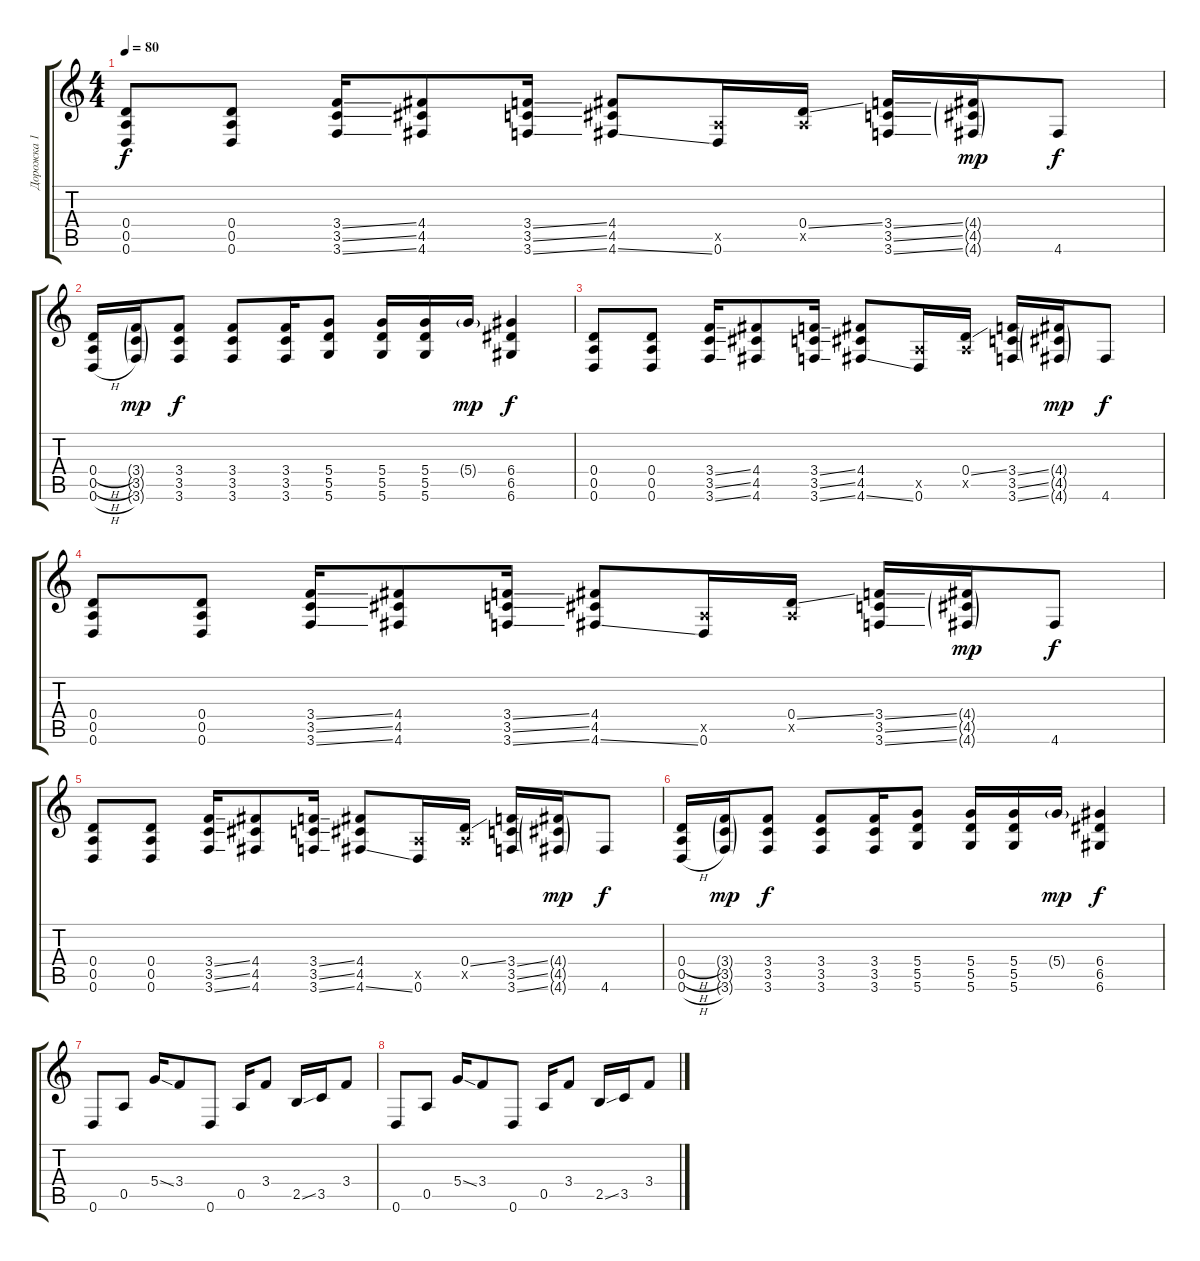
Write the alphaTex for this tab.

\track ("Дорожка 1" "Дорожка 1") {instrument electricguitarmuted}
\staff {score tabs}
\tuning (E4 B3 G3 D3 A2 D2) {hide}
\ts (4 4)
\tempo 80
\clef g2
\ks c
(0.4 0.5 0.6).8{dy f} (0.4 0.5 0.6).8 (3.4{ss} 3.5{ss} 3.6{ss}).16 (4.4 4.5 4.6).8 (3.4{ss} 3.5{ss} 3.6{ss}).16 (4.4 4.5 4.6{ss}).8 (0.5{x} 0.6).16 (0.4{ss} 0.5{x}).16 (3.4{ss} 3.5{ss} 3.6{ss}).16 (4.4{g} 4.5{g} 4.6{g}).16{dy mp} 4.6.8{dy f} |
(0.4{h} 0.5{h} 0.6{h}).16 (3.4{g} 3.5{g} 3.6{g}).16{dy mp} (3.4 3.5 3.6).8{dy f} (3.4 3.5 3.6).8 (3.4 3.5 3.6).16 (5.4 5.5 5.6).8 (5.4 5.5 5.6).16 (5.4 5.5 5.6).16 5.4{g}.16{dy mp} (6.4 6.5 6.6).4{dy f} |
(0.4 0.5 0.6).8 (0.4 0.5 0.6).8 (3.4{ss} 3.5{ss} 3.6{ss}).16 (4.4 4.5 4.6).8 (3.4{ss} 3.5{ss} 3.6{ss}).16 (4.4 4.5 4.6{ss}).8 (0.5{x} 0.6).16 (0.4{ss} 0.5{x}).16 (3.4{ss} 3.5{ss} 3.6{ss}).16 (4.4{g} 4.5{g} 4.6{g}).16{dy mp} 4.6.8{dy f} |
(0.4 0.5 0.6).8 (0.4 0.5 0.6).8 (3.4{ss} 3.5{ss} 3.6{ss}).16 (4.4 4.5 4.6).8 (3.4{ss} 3.5{ss} 3.6{ss}).16 (4.4 4.5 4.6{ss}).8 (0.5{x} 0.6).16 (0.4{ss} 0.5{x}).16 (3.4{ss} 3.5{ss} 3.6{ss}).16 (4.4{g} 4.5{g} 4.6{g}).16{dy mp} 4.6.8{dy f} |
(0.4 0.5 0.6).8 (0.4 0.5 0.6).8 (3.4{ss} 3.5{ss} 3.6{ss}).16 (4.4 4.5 4.6).8 (3.4{ss} 3.5{ss} 3.6{ss}).16 (4.4 4.5 4.6{ss}).8 (0.5{x} 0.6).16 (0.4{ss} 0.5{x}).16 (3.4{ss} 3.5{ss} 3.6{ss}).16 (4.4{g} 4.5{g} 4.6{g}).16{dy mp} 4.6.8{dy f} |
(0.4{h} 0.5{h} 0.6{h}).16 (3.4{g} 3.5{g} 3.6{g}).16{dy mp} (3.4 3.5 3.6).8{dy f} (3.4 3.5 3.6).8 (3.4 3.5 3.6).16 (5.4 5.5 5.6).8 (5.4 5.5 5.6).16 (5.4 5.5 5.6).16 5.4{g}.16{dy mp} (6.4 6.5 6.6).4{dy f} |
0.6.8{instrument electricguitarmuted} 0.5.8 5.4{ss}.16 3.4.8 0.6.8 0.5.16 3.4.8 2.5{ss}.16 3.5.16 3.4.8 |
0.6.8 0.5.8 5.4{ss}.16 3.4.8 0.6.8 0.5.16 3.4.8 2.5{ss}.16 3.5.16 3.4.8
